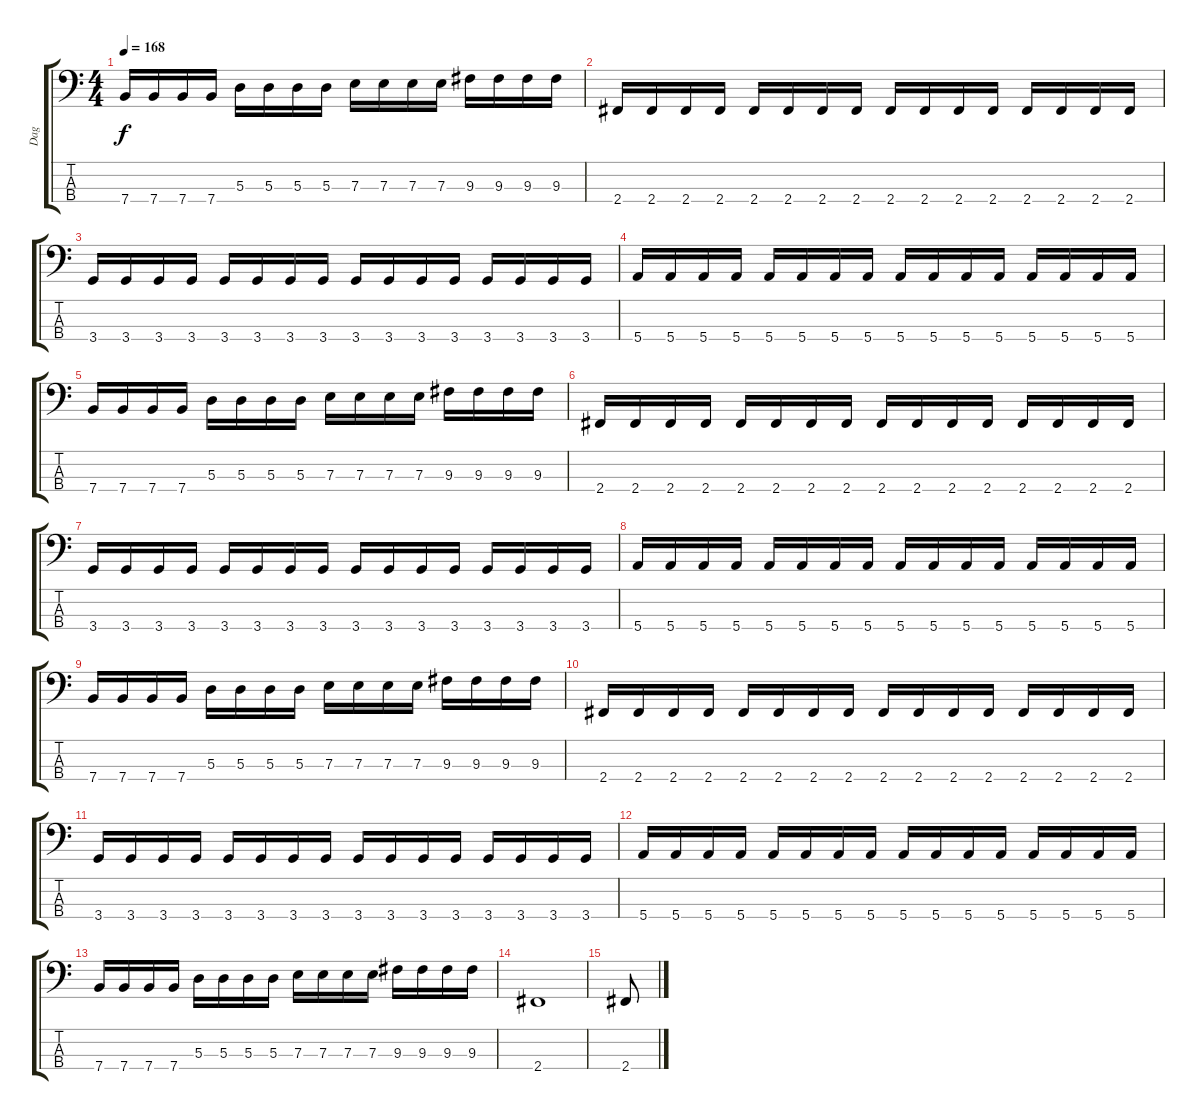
\track ("Dag" "Dag") {instrument electricbasspick}
\staff {score tabs}
\tuning (G2 D2 A1 E1) {hide}
\ts (4 4)
\tempo 168
\clef f4
\ks c
7.4.16{dy f} 7.4.16 7.4.16 7.4.16 5.3.16 5.3.16 5.3.16 5.3.16 7.3.16 7.3.16 7.3.16 7.3.16 9.3.16 9.3.16 9.3.16 9.3.16 |
2.4.16 2.4.16 2.4.16 2.4.16 2.4.16 2.4.16 2.4.16 2.4.16 2.4.16 2.4.16 2.4.16 2.4.16 2.4.16 2.4.16 2.4.16 2.4.16 |
3.4.16 3.4.16 3.4.16 3.4.16 3.4.16 3.4.16 3.4.16 3.4.16 3.4.16 3.4.16 3.4.16 3.4.16 3.4.16 3.4.16 3.4.16 3.4.16 |
5.4.16 5.4.16 5.4.16 5.4.16 5.4.16 5.4.16 5.4.16 5.4.16 5.4.16 5.4.16 5.4.16 5.4.16 5.4.16 5.4.16 5.4.16 5.4.16 |
7.4.16 7.4.16 7.4.16 7.4.16 5.3.16 5.3.16 5.3.16 5.3.16 7.3.16 7.3.16 7.3.16 7.3.16 9.3.16 9.3.16 9.3.16 9.3.16 |
2.4.16 2.4.16 2.4.16 2.4.16 2.4.16 2.4.16 2.4.16 2.4.16 2.4.16 2.4.16 2.4.16 2.4.16 2.4.16 2.4.16 2.4.16 2.4.16 |
3.4.16 3.4.16 3.4.16 3.4.16 3.4.16 3.4.16 3.4.16 3.4.16 3.4.16 3.4.16 3.4.16 3.4.16 3.4.16 3.4.16 3.4.16 3.4.16 |
5.4.16 5.4.16 5.4.16 5.4.16 5.4.16 5.4.16 5.4.16 5.4.16 5.4.16 5.4.16 5.4.16 5.4.16 5.4.16 5.4.16 5.4.16 5.4.16 |
7.4.16 7.4.16 7.4.16 7.4.16 5.3.16 5.3.16 5.3.16 5.3.16 7.3.16 7.3.16 7.3.16 7.3.16 9.3.16 9.3.16 9.3.16 9.3.16 |
2.4.16 2.4.16 2.4.16 2.4.16 2.4.16 2.4.16 2.4.16 2.4.16 2.4.16 2.4.16 2.4.16 2.4.16 2.4.16 2.4.16 2.4.16 2.4.16 |
3.4.16 3.4.16 3.4.16 3.4.16 3.4.16 3.4.16 3.4.16 3.4.16 3.4.16 3.4.16 3.4.16 3.4.16 3.4.16 3.4.16 3.4.16 3.4.16 |
5.4.16 5.4.16 5.4.16 5.4.16 5.4.16 5.4.16 5.4.16 5.4.16 5.4.16 5.4.16 5.4.16 5.4.16 5.4.16 5.4.16 5.4.16 5.4.16 |
7.4.16 7.4.16 7.4.16 7.4.16 5.3.16 5.3.16 5.3.16 5.3.16 7.3.16 7.3.16 7.3.16 7.3.16 9.3.16 9.3.16 9.3.16 9.3.16 |
2.4.1 |
2.4.8
